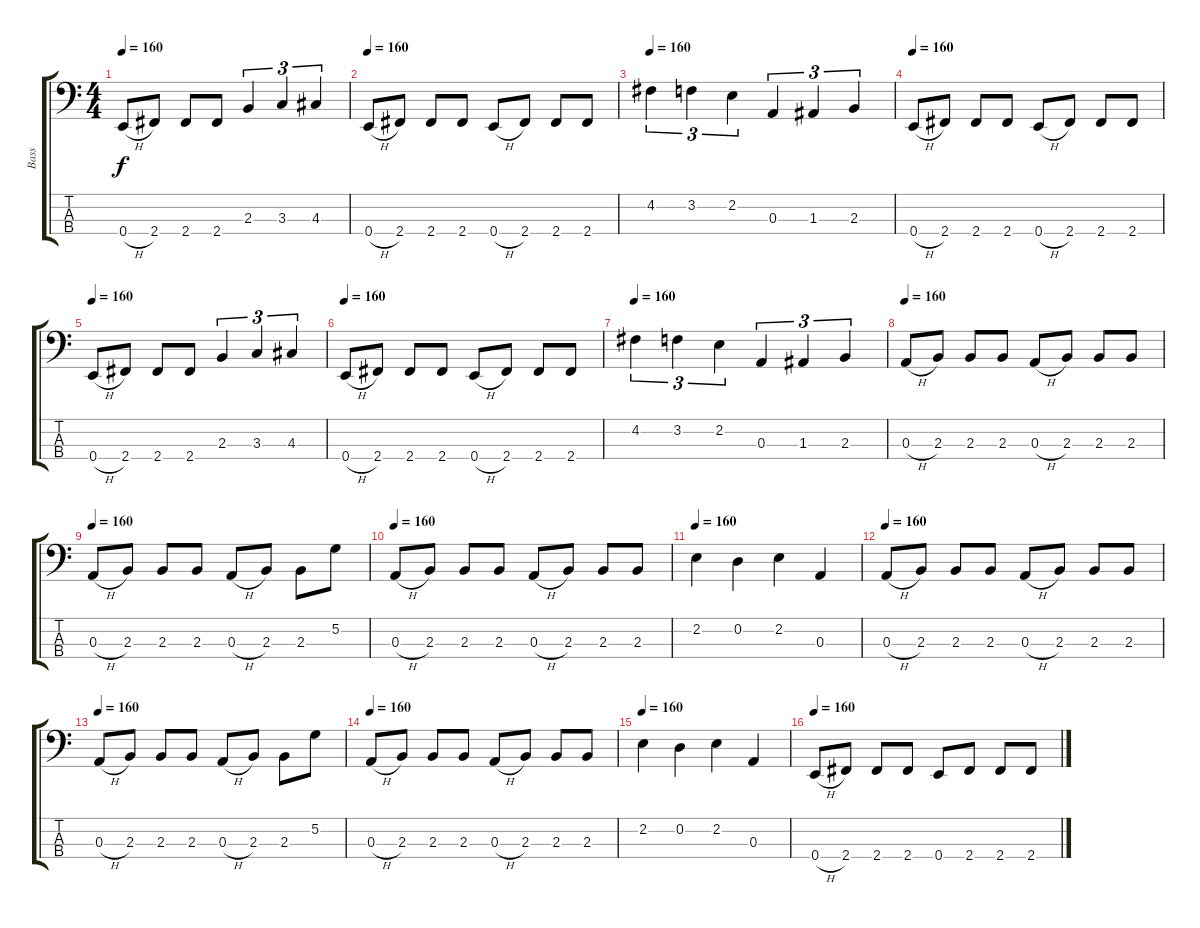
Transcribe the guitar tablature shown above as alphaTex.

\track ("Bass" "Bass") {instrument electricbasspick}
\staff {score tabs}
\tuning (G2 D2 A1 E1) {hide}
\ts (4 4)
\tempo 160
\clef f4
\ks c
0.4{h}.8{dy f} 2.4.8 2.4.8 2.4.8 2.3.4{tu (3 2)} 3.3.4{tu (3 2)} 4.3.4{tu (3 2)} |
\tempo 160
0.4{h}.8 2.4.8 2.4.8 2.4.8 0.4{h}.8 2.4.8 2.4.8 2.4.8 |
\tempo 160
4.2.4{tu (3 2)} 3.2.4{tu (3 2)} 2.2.4{tu (3 2)} 0.3.4{tu (3 2)} 1.3.4{tu (3 2)} 2.3.4{tu (3 2)} |
\tempo 160
0.4{h}.8 2.4.8 2.4.8 2.4.8 0.4{h}.8 2.4.8 2.4.8 2.4.8 |
\tempo 160
0.4{h}.8 2.4.8 2.4.8 2.4.8 2.3.4{tu (3 2)} 3.3.4{tu (3 2)} 4.3.4{tu (3 2)} |
\tempo 160
0.4{h}.8 2.4.8 2.4.8 2.4.8 0.4{h}.8 2.4.8 2.4.8 2.4.8 |
\tempo 160
4.2.4{tu (3 2)} 3.2.4{tu (3 2)} 2.2.4{tu (3 2)} 0.3.4{tu (3 2)} 1.3.4{tu (3 2)} 2.3.4{tu (3 2)} |
\tempo 160
0.3{h}.8 2.3.8 2.3.8 2.3.8 0.3{h}.8 2.3.8 2.3.8 2.3.8 |
\tempo 160
0.3{h}.8 2.3.8 2.3.8 2.3.8 0.3{h}.8 2.3.8 2.3.8 5.2.8 |
\tempo 160
0.3{h}.8 2.3.8 2.3.8 2.3.8 0.3{h}.8 2.3.8 2.3.8 2.3.8 |
\tempo 160
2.2.4 0.2.4 2.2.4 0.3.4 |
\tempo 160
0.3{h}.8 2.3.8 2.3.8 2.3.8 0.3{h}.8 2.3.8 2.3.8 2.3.8 |
\tempo 160
0.3{h}.8 2.3.8 2.3.8 2.3.8 0.3{h}.8 2.3.8 2.3.8 5.2.8 |
\tempo 160
0.3{h}.8 2.3.8 2.3.8 2.3.8 0.3{h}.8 2.3.8 2.3.8 2.3.8 |
\tempo 160
2.2.4 0.2.4 2.2.4 0.3.4 |
\tempo 160
0.4{h}.8 2.4.8 2.4.8 2.4.8 0.4.8 2.4.8 2.4.8 2.4.8
